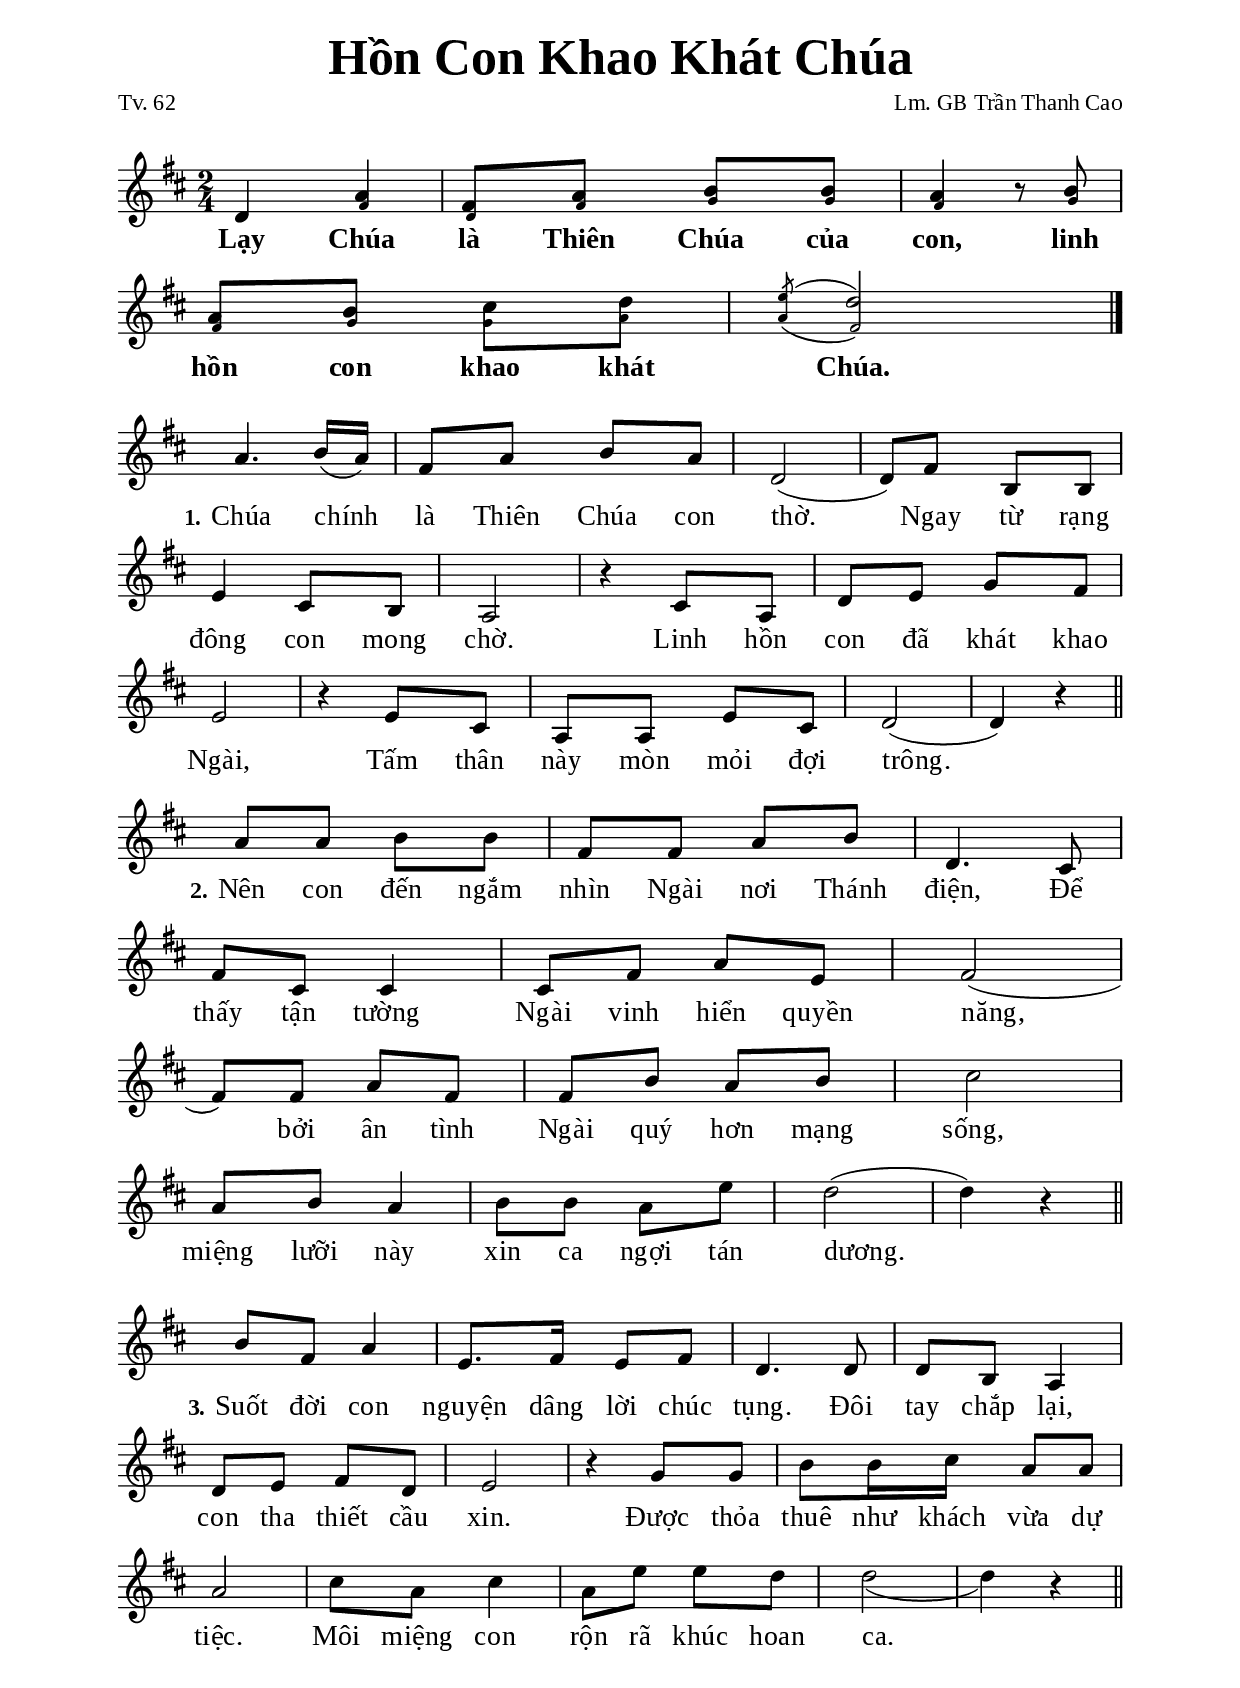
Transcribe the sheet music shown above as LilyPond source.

% Cài đặt chung
\version "2.22.1"
\include "english.ly"

\header {
  title = \markup { \fontsize #3 "Hồn Con Khao Khát Chúa" }
  poet = "Tv. 62"
  composer = "Lm. GB Trần Thanh Cao"
  arranger = " "
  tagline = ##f
}

\paper {
  #(set-paper-size "a4")
  top-margin = 10\mm
  bottom-margin = 10\mm
  left-margin = 20\mm
  right-margin = 20\mm
  indent = #0
  #(define fonts
    (make-pango-font-tree
      "Liberation Serif"
      "Liberation Serif"
      "Liberation Serif"
      (/ 20 20)))
  page-count = #1
}

% Nhạc điệp khúc
nhacDiepKhucSop = \relative c' {
  d4 a' |
  fs8 a b b |
  a4 r8 b |
  a b cs d |
  \slashedGrace {e8 ^(} d2) \bar "|."
}

nhacDiepKhucBas = \relative c' {
  d4 fs |
  d8 fs g g |
  fs4 r8 g |
  fs g g a |
  \slashedGrace { a8 _(} fs2)
}

% Nhạc phiên khúc
nhacPhienKhucMot = \relative c'' {
  a4. b16 (a) |
  fs8 a b a |
  d,2 ( |
  d8) fs b, b |
  e4 cs8 b |
  a2 |
  r4 cs8 a |
  d e g fs |
  e2 |
  r4 e8 cs |
  a a e' cs |
  d2 ( |
  d4) r \bar "||"
}

nhacPhienKhucHai = \relative c'' {
  a8 a b b |
  fs fs a b |
  d,4. cs8 |
  fs cs cs4 |
  cs8 fs a e |
  fs2 ( |
  fs8) fs a fs |
  fs b a b |
  cs2 |
  a8 b a4 |
  b8 b a e' |
  d2 ( |
  d4) r \bar "||"
}

nhacPhienKhucBa = \relative c'' {
  b8 fs a4 |
  e8. fs16 e8 fs |
  d4. d8 |
  d b a4 |
  d8 e fs d |
  e2 |
  r4 g8 g 
  b8 b16 cs a8 a |
  a2 |
  cs8 a cs4 |
  a8 e' e d |
  d2 _( |
  d4) r \bar "||"
}

% Lời điệp khúc
loiDiepKhuc = \lyricmode {
  Lạy Chúa là Thiên Chúa của con,
  linh hồn con khao khát Chúa.
}

% Lời phiên khúc
loiPhienKhucMot = \lyricmode {
  \set stanza = #"1."
  Chúa chính là Thiên Chúa con thờ.
  Ngay từ rạng đông con mong chờ.
  Linh hồn con đã khát khao Ngài,
  Tấm thân này mòn mỏi đợi trông.
}

loiPhienKhucHai = \lyricmode {
  \set stanza = #"2."
  Nên con đến ngắm nhìn Ngài nơi Thánh điện,
  Để thấy tận tường Ngài vinh hiển quyền năng,
  bởi ân tình Ngài quý hơn mạng sống,
  miệng lưỡi này xin ca ngợi tán dương.
}

loiPhienKhucBa = \lyricmode {
  \set stanza = #"3."
  Suốt đời con nguyện dâng lời chúc tụng.
  Đôi tay chắp lại, con tha thiết cầu xin.
  Được thỏa thuê như khách vừa dự tiệc.
  Môi miệng con rộn rã khúc hoan ca.
}


% Dàn trang
% Thiết lập tông và nhịp
TongNhip = { \key d \major \time 2/4 }

% Đổi kích thước nốt cho bè phụ
notBePhu =
#(define-music-function (font-size music) (number? ly:music?)
   (for-some-music
     (lambda (m)
       (if (music-is-of-type? m 'rhythmic-event)
           (begin
             (set! (ly:music-property m 'tweaks)
                   (cons `(font-size . ,font-size)
                         (ly:music-property m 'tweaks)))
             #t)
           #f))
     music)
   music)

\score {
  \new ChoirStaff <<
    \new Staff = diepKhuc \with {
        \consists "Merge_rests_engraver"
        %\magnifyStaff #(magstep +1)
        printPartCombineTexts = ##f
      }
      <<
      \new Voice \TongNhip \partCombine 
        \nhacDiepKhucSop
        \notBePhu -3 { \nhacDiepKhucBas }
      \new NullVoice = nhacThamChieu \nhacDiepKhucSop
      \new Lyrics \lyricsto nhacThamChieu \loiDiepKhuc
      >>
  >>
  \layout {
    \override Lyrics.LyricText.font-series = #'bold
    \override Lyrics.LyricText.font-size = #+2
    \override Lyrics.LyricSpace.minimum-distance = #6
    \override Score.BarNumber.break-visibility = ##(#f #f #f)
    \override Score.SpacingSpanner.uniform-stretching = ##t
  }
}

\score {
  \new ChoirStaff <<
    \new Staff = phienKhuc \with {
        %\magnifyStaff #(magstep +1)
      }
      <<
      \new Voice = beSop {
        \TongNhip \nhacPhienKhucMot
      }
    >>
    \new Lyrics \lyricsto beSop \loiPhienKhucMot
  >>
  \layout {
    \override Staff.TimeSignature.transparent = ##t
    \override Lyrics.LyricText.font-size = #+2
    \override Lyrics.LyricSpace.minimum-distance = #3.5
    \override Score.BarNumber.break-visibility = ##(#f #f #f)
    \override Score.SpacingSpanner.uniform-stretching = ##t
  }
}

\score {
  \new ChoirStaff <<
    \new Staff = phienKhuc \with {
        %\magnifyStaff #(magstep +1)
      }
      <<
      \new Voice = beSop {
        \TongNhip \nhacPhienKhucHai
      }
    >>
    \new Lyrics \lyricsto beSop \loiPhienKhucHai
  >>
  \layout {
    \override Staff.TimeSignature.transparent = ##t
    \override Lyrics.LyricText.font-size = #+2
    \override Lyrics.LyricSpace.minimum-distance = #3.5
    \override Score.BarNumber.break-visibility = ##(#f #f #f)
    \override Score.SpacingSpanner.uniform-stretching = ##t
  }
}

\score {
  \new ChoirStaff <<
    \new Staff = phienKhuc \with {
        %\magnifyStaff #(magstep +1)
      }
      <<
      \new Voice = beSop {
        \TongNhip \nhacPhienKhucBa
      }
    >>
    \new Lyrics \lyricsto beSop \loiPhienKhucBa
  >>
  \layout {
    \override Staff.TimeSignature.transparent = ##t
    \override Lyrics.LyricText.font-size = #+2
    \override Lyrics.LyricSpace.minimum-distance = #2.0
    \override Score.BarNumber.break-visibility = ##(#f #f #f)
    \override Score.SpacingSpanner.uniform-stretching = ##t
  }
}
